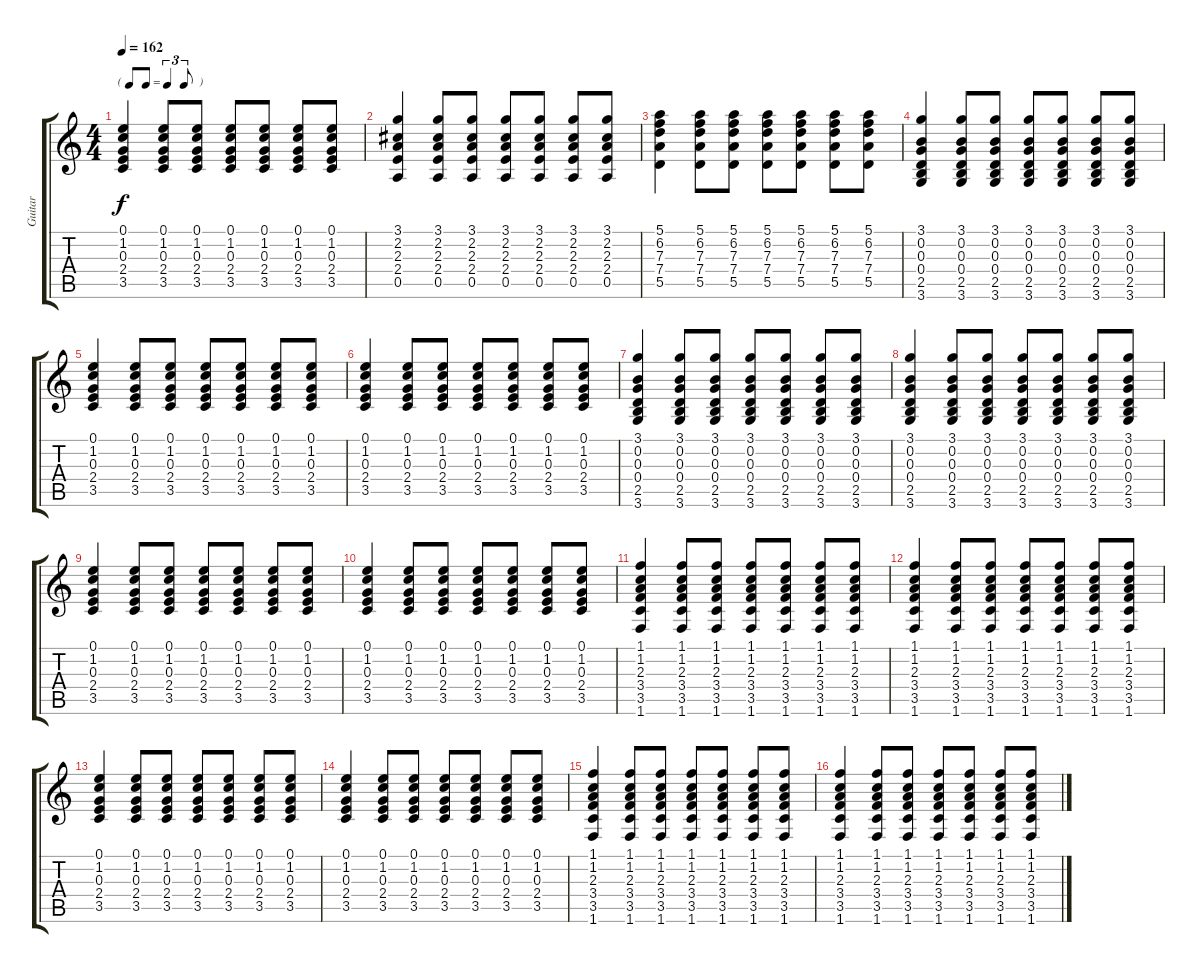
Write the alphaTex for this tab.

\track ("Guitar" "Guitar") {instrument acousticguitarsteel}
\staff {score tabs}
\tuning (E4 B3 G3 D3 A2 E2) {hide}
\ts (4 4)
\tf triplet8th
\tempo 162
\clef g2
\ks c
(0.1 1.2 0.3 2.4 3.5).4{dy f} (0.1 1.2 0.3 2.4 3.5).8 (0.1 1.2 0.3 2.4 3.5).8 (0.1 1.2 0.3 2.4 3.5).8 (0.1 1.2 0.3 2.4 3.5).8 (0.1 1.2 0.3 2.4 3.5).8 (0.1 1.2 0.3 2.4 3.5).8 |
(3.1 2.2 2.3 2.4 0.5).4 (3.1 2.2 2.3 2.4 0.5).8 (3.1 2.2 2.3 2.4 0.5).8 (3.1 2.2 2.3 2.4 0.5).8 (3.1 2.2 2.3 2.4 0.5).8 (3.1 2.2 2.3 2.4 0.5).8 (3.1 2.2 2.3 2.4 0.5).8 |
(5.1 6.2 7.3 7.4 5.5).4 (5.1 6.2 7.3 7.4 5.5).8 (5.1 6.2 7.3 7.4 5.5).8 (5.1 6.2 7.3 7.4 5.5).8 (5.1 6.2 7.3 7.4 5.5).8 (5.1 6.2 7.3 7.4 5.5).8 (5.1 6.2 7.3 7.4 5.5).8 |
(3.1 0.2 0.3 0.4 2.5 3.6).4 (3.1 0.2 0.3 0.4 2.5 3.6).8 (3.1 0.2 0.3 0.4 2.5 3.6).8 (3.1 0.2 0.3 0.4 2.5 3.6).8 (3.1 0.2 0.3 0.4 2.5 3.6).8 (3.1 0.2 0.3 0.4 2.5 3.6).8 (3.1 0.2 0.3 0.4 2.5 3.6).8 |
(0.1 1.2 0.3 2.4 3.5).4 (0.1 1.2 0.3 2.4 3.5).8 (0.1 1.2 0.3 2.4 3.5).8 (0.1 1.2 0.3 2.4 3.5).8 (0.1 1.2 0.3 2.4 3.5).8 (0.1 1.2 0.3 2.4 3.5).8 (0.1 1.2 0.3 2.4 3.5).8 |
(0.1 1.2 0.3 2.4 3.5).4 (0.1 1.2 0.3 2.4 3.5).8 (0.1 1.2 0.3 2.4 3.5).8 (0.1 1.2 0.3 2.4 3.5).8 (0.1 1.2 0.3 2.4 3.5).8 (0.1 1.2 0.3 2.4 3.5).8 (0.1 1.2 0.3 2.4 3.5).8 |
(3.1 0.2 0.3 0.4 2.5 3.6).4 (3.1 0.2 0.3 0.4 2.5 3.6).8 (3.1 0.2 0.3 0.4 2.5 3.6).8 (3.1 0.2 0.3 0.4 2.5 3.6).8 (3.1 0.2 0.3 0.4 2.5 3.6).8 (3.1 0.2 0.3 0.4 2.5 3.6).8 (3.1 0.2 0.3 0.4 2.5 3.6).8 |
(3.1 0.2 0.3 0.4 2.5 3.6).4 (3.1 0.2 0.3 0.4 2.5 3.6).8 (3.1 0.2 0.3 0.4 2.5 3.6).8 (3.1 0.2 0.3 0.4 2.5 3.6).8 (3.1 0.2 0.3 0.4 2.5 3.6).8 (3.1 0.2 0.3 0.4 2.5 3.6).8 (3.1 0.2 0.3 0.4 2.5 3.6).8 |
(0.1 1.2 0.3 2.4 3.5).4 (0.1 1.2 0.3 2.4 3.5).8 (0.1 1.2 0.3 2.4 3.5).8 (0.1 1.2 0.3 2.4 3.5).8 (0.1 1.2 0.3 2.4 3.5).8 (0.1 1.2 0.3 2.4 3.5).8 (0.1 1.2 0.3 2.4 3.5).8 |
(0.1 1.2 0.3 2.4 3.5).4 (0.1 1.2 0.3 2.4 3.5).8 (0.1 1.2 0.3 2.4 3.5).8 (0.1 1.2 0.3 2.4 3.5).8 (0.1 1.2 0.3 2.4 3.5).8 (0.1 1.2 0.3 2.4 3.5).8 (0.1 1.2 0.3 2.4 3.5).8 |
(1.1 1.2 2.3 3.4 3.5 1.6).4 (1.1 1.2 2.3 3.4 3.5 1.6).8 (1.1 1.2 2.3 3.4 3.5 1.6).8 (1.1 1.2 2.3 3.4 3.5 1.6).8 (1.1 1.2 2.3 3.4 3.5 1.6).8 (1.1 1.2 2.3 3.4 3.5 1.6).8 (1.1 1.2 2.3 3.4 3.5 1.6).8 |
(1.1 1.2 2.3 3.4 3.5 1.6).4 (1.1 1.2 2.3 3.4 3.5 1.6).8 (1.1 1.2 2.3 3.4 3.5 1.6).8 (1.1 1.2 2.3 3.4 3.5 1.6).8 (1.1 1.2 2.3 3.4 3.5 1.6).8 (1.1 1.2 2.3 3.4 3.5 1.6).8 (1.1 1.2 2.3 3.4 3.5 1.6).8 |
(0.1 1.2 0.3 2.4 3.5).4 (0.1 1.2 0.3 2.4 3.5).8 (0.1 1.2 0.3 2.4 3.5).8 (0.1 1.2 0.3 2.4 3.5).8 (0.1 1.2 0.3 2.4 3.5).8 (0.1 1.2 0.3 2.4 3.5).8 (0.1 1.2 0.3 2.4 3.5).8 |
(0.1 1.2 0.3 2.4 3.5).4 (0.1 1.2 0.3 2.4 3.5).8 (0.1 1.2 0.3 2.4 3.5).8 (0.1 1.2 0.3 2.4 3.5).8 (0.1 1.2 0.3 2.4 3.5).8 (0.1 1.2 0.3 2.4 3.5).8 (0.1 1.2 0.3 2.4 3.5).8 |
(1.1 1.2 2.3 3.4 3.5 1.6).4 (1.1 1.2 2.3 3.4 3.5 1.6).8 (1.1 1.2 2.3 3.4 3.5 1.6).8 (1.1 1.2 2.3 3.4 3.5 1.6).8 (1.1 1.2 2.3 3.4 3.5 1.6).8 (1.1 1.2 2.3 3.4 3.5 1.6).8 (1.1 1.2 2.3 3.4 3.5 1.6).8 |
(1.1 1.2 2.3 3.4 3.5 1.6).4 (1.1 1.2 2.3 3.4 3.5 1.6).8 (1.1 1.2 2.3 3.4 3.5 1.6).8 (1.1 1.2 2.3 3.4 3.5 1.6).8 (1.1 1.2 2.3 3.4 3.5 1.6).8 (1.1 1.2 2.3 3.4 3.5 1.6).8 (1.1 1.2 2.3 3.4 3.5 1.6).8
